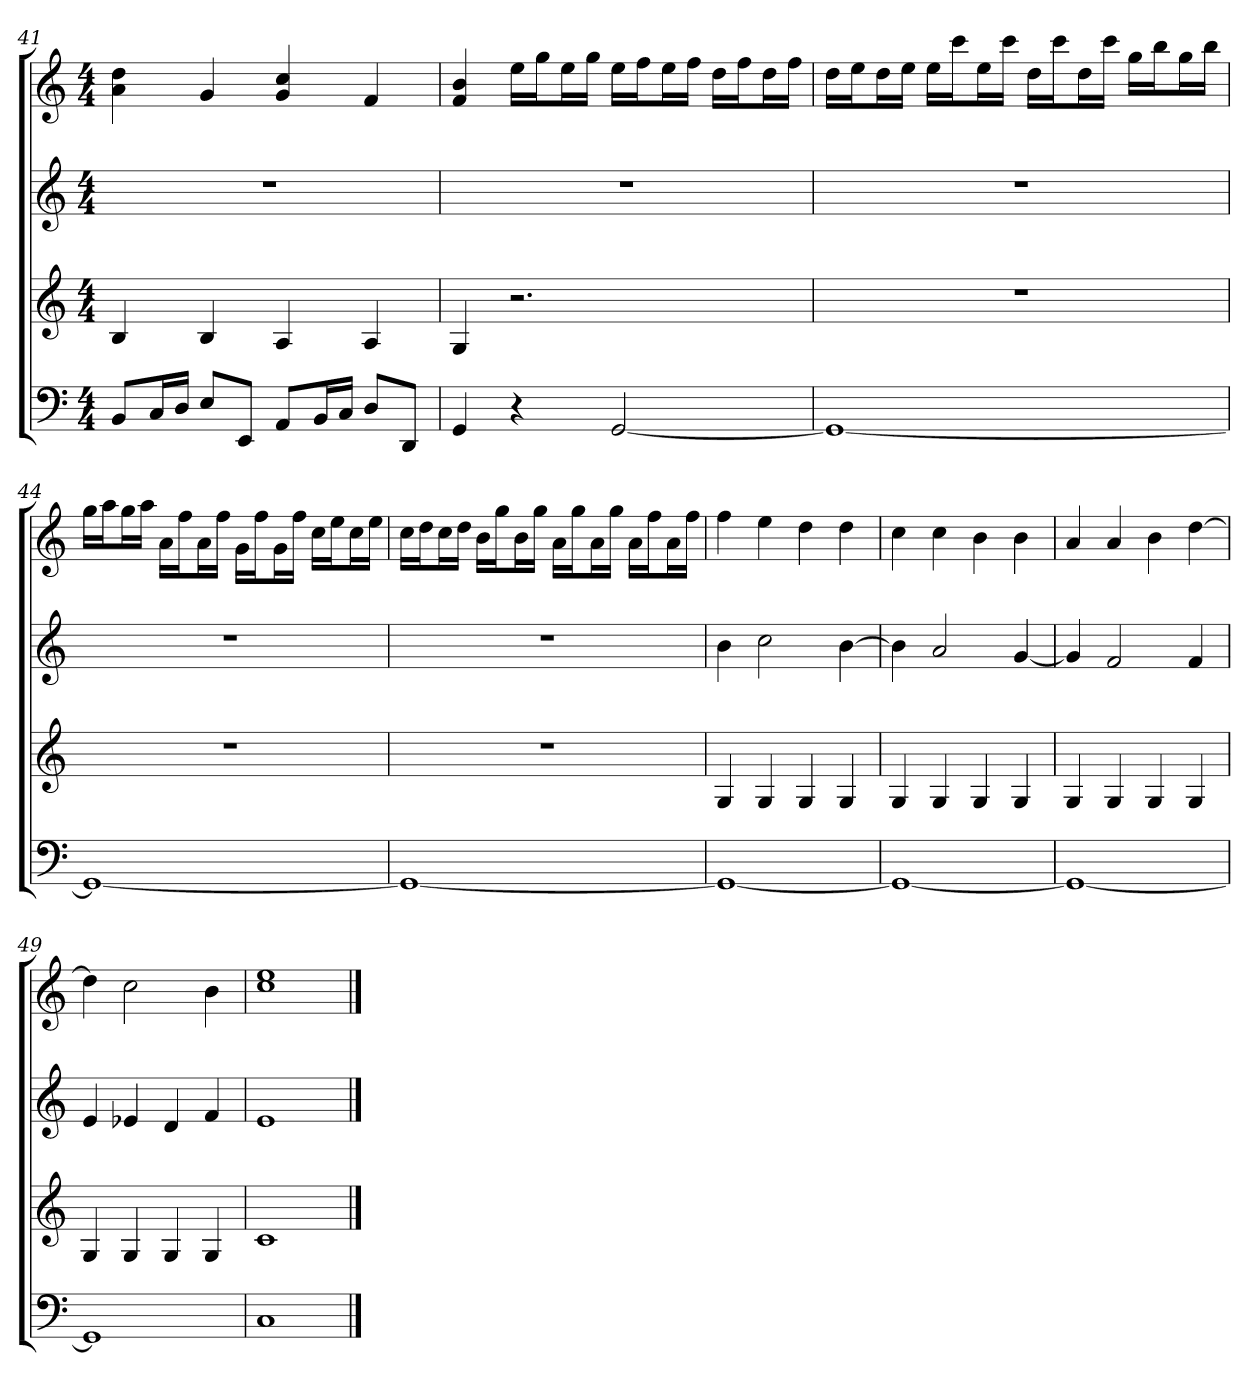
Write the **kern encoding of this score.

**kern	**kern	**kern	**kern
*part4	*part3	*part2	*part1
*staff4	*staff3	*staff2	*staff1
*k[]	*k[]	*k[]	*k[]
*C:	*C:	*C:	*C:
*M4/4	*M4/4	*M4/4	*M4/4
=41	=41	=41	=41
8BBL	4B	1r	4a 4dd
16CL	.	.	.
16DJJ	.	.	.
8EL	4B	.	4g
8EEJ	.	.	.
8AAL	4A	.	4g 4cc
16BBL	.	.	.
16CJJ	.	.	.
8DL	4A	.	4f
8DDJ	.	.	.
=42	=42	=42	=42
4GG	4G	1r	4f 4b
4r	2.r	.	16eeLL
.	.	.	16ggJ
.	.	.	16eeL
.	.	.	16ggJJ
[2GG	.	.	16eeLL
.	.	.	16ffJ
.	.	.	16eeL
.	.	.	16ffJJ
.	.	.	16ddLL
.	.	.	16ffJ
.	.	.	16ddL
.	.	.	16ffJJ
=43	=43	=43	=43
1GG_	1r	1r	16ddLL
.	.	.	16eeJ
.	.	.	16ddL
.	.	.	16eeJJ
.	.	.	16eeLL
.	.	.	16cccJ
.	.	.	16eeL
.	.	.	16cccJJ
.	.	.	16ddLL
.	.	.	16cccJ
.	.	.	16ddL
.	.	.	16cccJJ
.	.	.	16ggLL
.	.	.	16bbJ
.	.	.	16ggL
.	.	.	16bbJJ
=44	=44	=44	=44
1GG_	1r	1r	16ggLL
.	.	.	16aaJ
.	.	.	16ggL
.	.	.	16aaJJ
.	.	.	16aLL
.	.	.	16ffJ
.	.	.	16aL
.	.	.	16ffJJ
.	.	.	16gLL
.	.	.	16ffJ
.	.	.	16gL
.	.	.	16ffJJ
.	.	.	16ccLL
.	.	.	16eeJ
.	.	.	16ccL
.	.	.	16eeJJ
=45	=45	=45	=45
1GG_	1r	1r	16ccLL
.	.	.	16ddJ
.	.	.	16ccL
.	.	.	16ddJJ
.	.	.	16bLL
.	.	.	16ggJ
.	.	.	16bL
.	.	.	16ggJJ
.	.	.	16aLL
.	.	.	16ggJ
.	.	.	16aL
.	.	.	16ggJJ
.	.	.	16aLL
.	.	.	16ffJ
.	.	.	16aL
.	.	.	16ffJJ
=46	=46	=46	=46
1GG_	4G	4b	4ff
.	4G	2cc	4ee
.	4G	.	4dd
.	4G	[4b	4dd
=47	=47	=47	=47
1GG_	4G	4b]	4cc
.	4G	2a	4cc
.	4G	.	4b
.	4G	[4g	4b
=48	=48	=48	=48
1GG_	4G	4g]	4a
.	4G	2f	4a
.	4G	.	4b
.	4G	4f	[4dd
=49	=49	=49	=49
1GG]	4G	4e	4dd]
.	4G	4e-X	2cc
.	4G	4d	.
.	4G	4f	4b
=50	=50	=50	=50
1C	1c	1e	1cc 1ee
==	==	==	==
*-	*-	*-	*-
